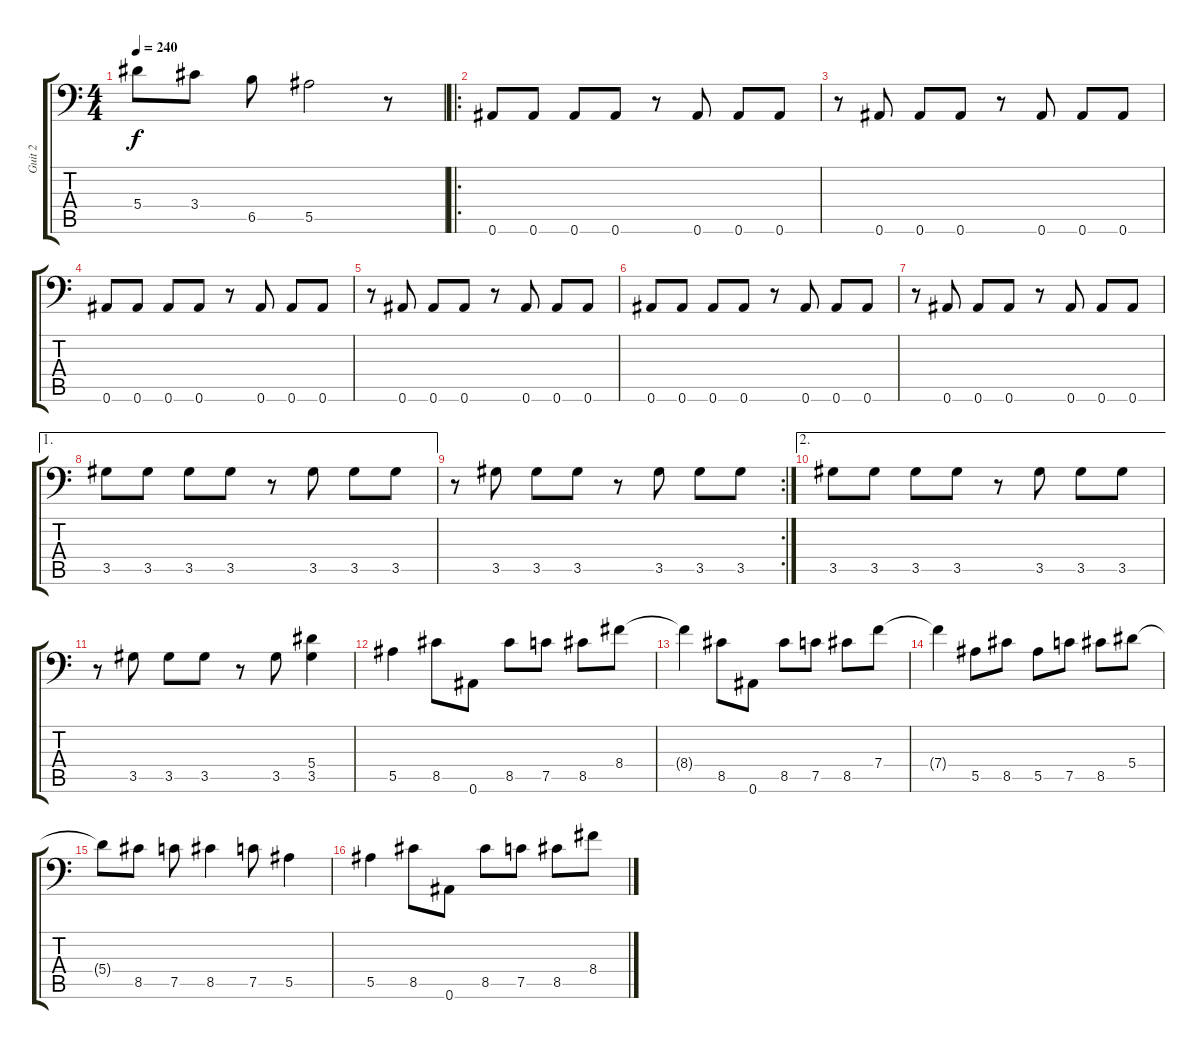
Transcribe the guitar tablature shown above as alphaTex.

\track ("Guit 2" "Guit 2") {instrument distortionguitar}
\staff {score tabs}
\tuning (C4 G3 Eb3 Bb2 F2 Bb1) {hide}
\ts (4 4)
\tempo 240
\clef f4
\ks c
5.4{t}.8{dy f} 3.4.8 6.5.8 5.5.2 r.8 |
\ro
0.6.8 0.6.8 0.6.8 0.6.8 r.8 0.6.8 0.6.8 0.6.8 |
r.8 0.6.8 0.6.8 0.6.8 r.8 0.6.8 0.6.8 0.6.8 |
0.6.8 0.6.8 0.6.8 0.6.8 r.8 0.6.8 0.6.8 0.6.8 |
r.8 0.6.8 0.6.8 0.6.8 r.8 0.6.8 0.6.8 0.6.8 |
0.6.8 0.6.8 0.6.8 0.6.8 r.8 0.6.8 0.6.8 0.6.8 |
r.8 0.6.8 0.6.8 0.6.8 r.8 0.6.8 0.6.8 0.6.8 |
\ae 1
3.5.8 3.5.8 3.5.8 3.5.8 r.8 3.5.8 3.5.8 3.5.8 |
\rc 2
r.8 3.5.8 3.5.8 3.5.8 r.8 3.5.8 3.5.8 3.5.8 |
\ae 2
3.5.8 3.5.8 3.5.8 3.5.8 r.8 3.5.8 3.5.8 3.5.8 |
r.8 3.5.8 3.5.8 3.5.8 r.8 3.5.8 (5.4 3.5).4 |
5.5.4 8.5.8 0.6.8 8.5.8 7.5.8 8.5.8 8.4.8 |
8.4{t}.4 8.5.8 0.6.8 8.5.8 7.5.8 8.5.8 7.4.8 |
7.4{t}.4 5.5.8 8.5.8 5.5.8 7.5.8 8.5.8 5.4.8 |
5.4{t}.8 8.5.8 7.5.8 8.5.4 7.5.8 5.5.4 |
5.5.4 8.5.8 0.6.8 8.5.8 7.5.8 8.5.8 8.4.8
